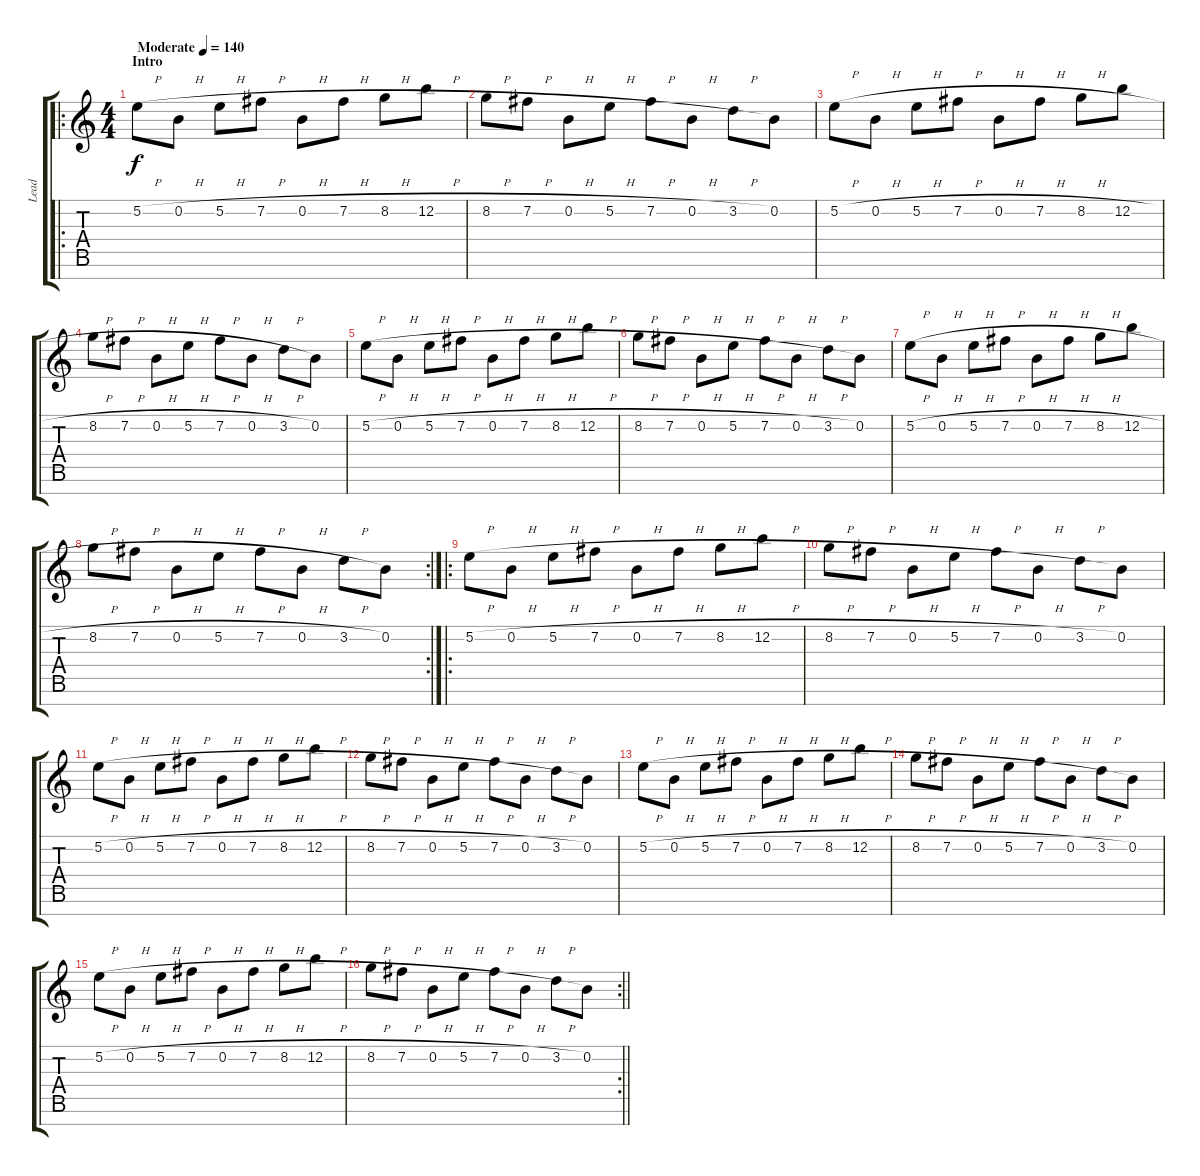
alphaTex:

\track ("Lead" "Lead") {instrument distortionguitar}
\staff {score tabs}
\tuning (E4 B3 G3 D3 A2 E2 B1) {hide}
\ro
\ts (4 4)
\section ("" "Intro")
\tempo (140 "Moderate")
\clef g2
\ks c
5.2{h}.8{dy f instrument distortionguitar} 0.2{h}.8 5.2{h}.8 7.2{h}.8 0.2{h}.8 7.2{h}.8 8.2{h}.8{beam merge} 12.2{h}.8 |
8.2{h}.8 7.2{h}.8 0.2{h}.8 5.2{h}.8 7.2{h}.8 0.2{h}.8 3.2{h}.8 0.2.8 |
5.2{h}.8 0.2{h}.8 5.2{h}.8 7.2{h}.8 0.2{h}.8 7.2{h}.8 8.2{h}.8{beam merge} 12.2{h}.8 |
8.2{h}.8 7.2{h}.8 0.2{h}.8 5.2{h}.8 7.2{h}.8 0.2{h}.8 3.2{h}.8 0.2.8 |
5.2{h}.8 0.2{h}.8 5.2{h}.8 7.2{h}.8 0.2{h}.8 7.2{h}.8 8.2{h}.8{beam merge} 12.2{h}.8 |
8.2{h}.8 7.2{h}.8 0.2{h}.8 5.2{h}.8 7.2{h}.8 0.2{h}.8 3.2{h}.8 0.2.8 |
5.2{h}.8 0.2{h}.8 5.2{h}.8 7.2{h}.8 0.2{h}.8 7.2{h}.8 8.2{h}.8{beam merge} 12.2{h}.8 |
\rc 2
8.2{h}.8 7.2{h}.8 0.2{h}.8 5.2{h}.8 7.2{h}.8 0.2{h}.8 3.2{h}.8 0.2.8 |
\ro
5.2{h}.8 0.2{h}.8 5.2{h}.8 7.2{h}.8 0.2{h}.8 7.2{h}.8 8.2{h}.8{beam merge} 12.2{h}.8 |
8.2{h}.8 7.2{h}.8 0.2{h}.8 5.2{h}.8 7.2{h}.8 0.2{h}.8 3.2{h}.8 0.2.8 |
5.2{h}.8 0.2{h}.8 5.2{h}.8 7.2{h}.8 0.2{h}.8 7.2{h}.8 8.2{h}.8{beam merge} 12.2{h}.8 |
8.2{h}.8 7.2{h}.8 0.2{h}.8 5.2{h}.8 7.2{h}.8 0.2{h}.8 3.2{h}.8 0.2.8 |
5.2{h}.8 0.2{h}.8 5.2{h}.8 7.2{h}.8 0.2{h}.8 7.2{h}.8 8.2{h}.8{beam merge} 12.2{h}.8 |
8.2{h}.8 7.2{h}.8 0.2{h}.8 5.2{h}.8 7.2{h}.8 0.2{h}.8 3.2{h}.8 0.2.8 |
5.2{h}.8 0.2{h}.8 5.2{h}.8 7.2{h}.8 0.2{h}.8 7.2{h}.8 8.2{h}.8{beam merge} 12.2{h}.8 |
\rc 2
\barLineRight lightlight
8.2{h}.8 7.2{h}.8 0.2{h}.8 5.2{h}.8 7.2{h}.8 0.2{h}.8 3.2{h}.8 0.2.8
